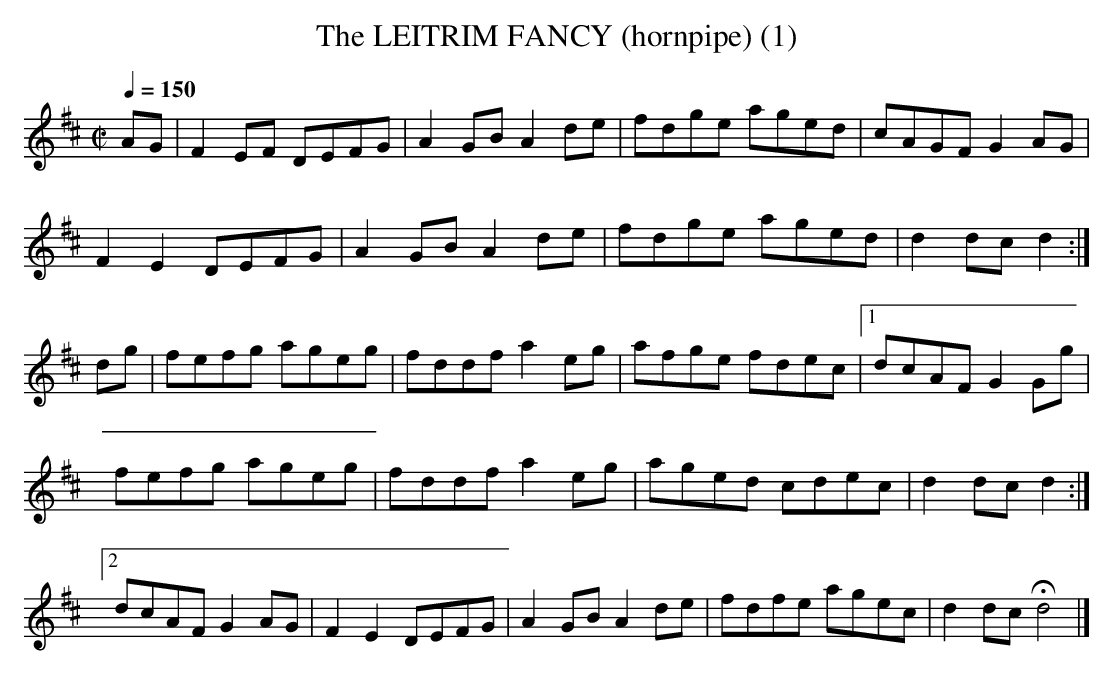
X:1
T:LEITRIM FANCY (hornpipe) (1), The
Q:1/4=150
M:C|
L:1/8
K:D
AG|F2EF DEFG|A2GB A2de|fdge aged|cAGF G2AG|
F2E2 DEFG|A2GB A2de|fdge aged|d2dc d2:|
dg|fefg ageg|fddf a2eg|afge fdec|1 dcAF G2Gg|
fefg ageg|fddf a2eg|aged cdec|d2dc d2:|
[2 dcAF G2AG|F2E2 DEFG|A2GB A2de|fdfe agec|d2dc Hd4|]
